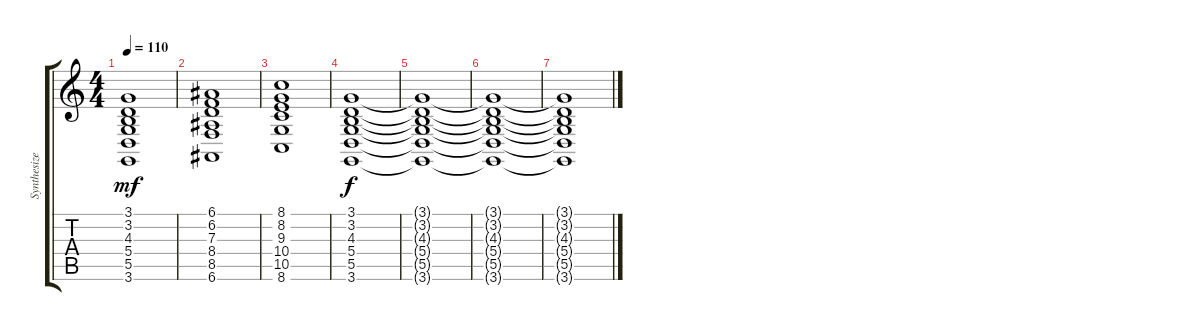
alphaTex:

\track ("Synthesizer" "Synthesize") {instrument pad8sweep}
\staff {score tabs}
\tuning (E4 B3 G3 D3 A2 E2) {hide}
\ts (4 4)
\tempo 110
\clef g2
\ks c
(3.1 3.2 4.3 5.4 5.5 3.6).1{dy mf} |
(6.1 6.2 7.3 8.4 8.5 6.6).1 |
(8.1 8.2 9.3 10.4 10.5 8.6).1 |
(3.1 3.2 4.3 5.4 5.5 3.6).1{dy f} |
(3.1{t} 3.2{t} 4.3{t} 5.4{t} 5.5{t} 3.6{t}).1 |
(3.1{t} 3.2{t} 4.3{t} 5.4{t} 5.5{t} 3.6{t}).1 |
(3.1{t} 3.2{t} 4.3{t} 5.4{t} 5.5{t} 3.6{t}).1
